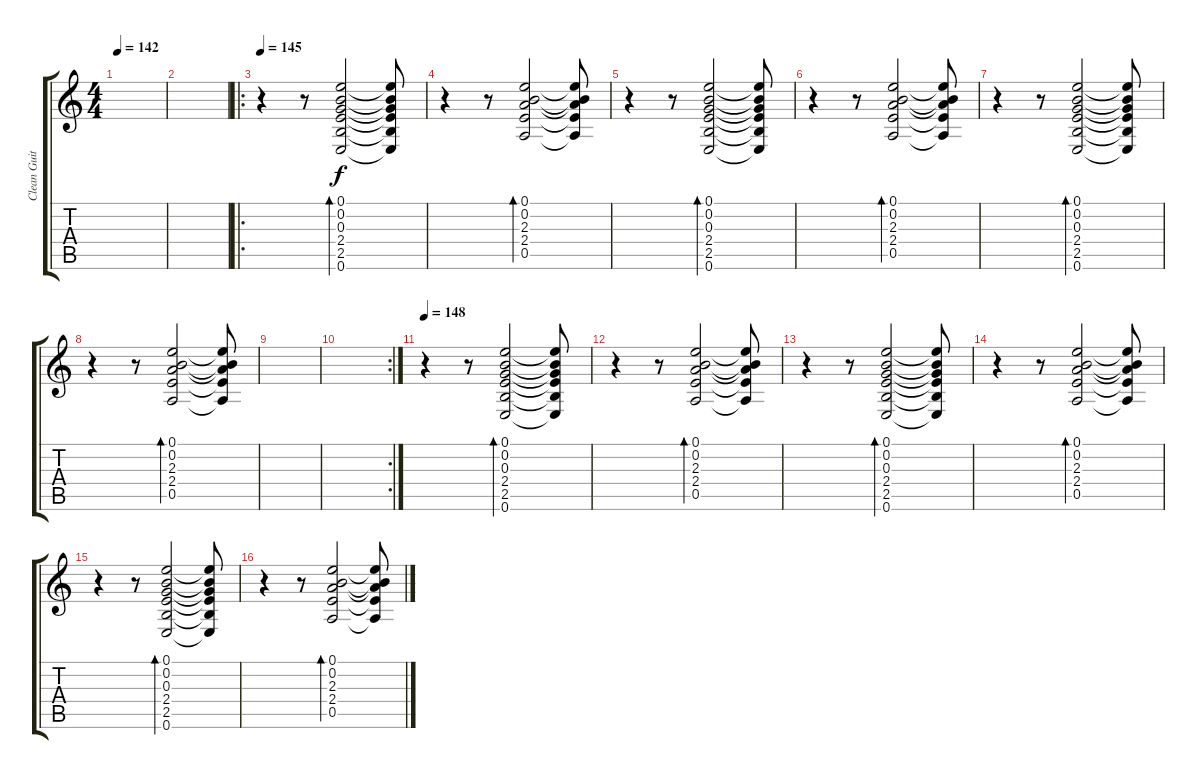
\track ("Clean Guitar" "Clean Guit") {instrument electricguitarclean}
\staff {score tabs}
\tuning (E4 B3 G3 D3 A2 E2) {hide}
\ts (4 4)
\tempo 142
\clef g2
\ks c
|
|
\ro
\tempo 145
r.4{volume 8} r.8 (0.1 0.2 0.3 2.4 2.5 0.6).2{bd 60} (0.1{t} 0.2{t} 0.3{t} 2.4{t} 2.5{t} 0.6{t}).8 |
r.4 r.8 (0.1 0.2 2.3 2.4 0.5).2{bd 120} (0.1{t} 0.2{t} 2.3{t} 2.4{t} 0.5{t}).8 |
r.4 r.8 (0.1 0.2 0.3 2.4 2.5 0.6).2{bd 120} (0.1{t} 0.2{t} 0.3{t} 2.4{t} 2.5{t} 0.6{t}).8 |
r.4 r.8 (0.1 0.2 2.3 2.4 0.5).2{bd 120} (0.1{t} 0.2{t} 2.3{t} 2.4{t} 0.5{t}).8 |
r.4 r.8 (0.1 0.2 0.3 2.4 2.5 0.6).2{bd 120} (0.1{t} 0.2{t} 0.3{t} 2.4{t} 2.5{t} 0.6{t}).8 |
r.4 r.8 (0.1 0.2 2.3 2.4 0.5).2{bd 120} (0.1{t} 0.2{t} 2.3{t} 2.4{t} 0.5{t}).8 |
|
\rc 2
|
\tempo 148
r.4{volume 8} r.8 (0.1 0.2 0.3 2.4 2.5 0.6).2{bd 60} (0.1{t} 0.2{t} 0.3{t} 2.4{t} 2.5{t} 0.6{t}).8 |
r.4 r.8 (0.1 0.2 2.3 2.4 0.5).2{bd 120} (0.1{t} 0.2{t} 2.3{t} 2.4{t} 0.5{t}).8 |
r.4 r.8 (0.1 0.2 0.3 2.4 2.5 0.6).2{bd 120} (0.1{t} 0.2{t} 0.3{t} 2.4{t} 2.5{t} 0.6{t}).8 |
r.4 r.8 (0.1 0.2 2.3 2.4 0.5).2{bd 120} (0.1{t} 0.2{t} 2.3{t} 2.4{t} 0.5{t}).8 |
r.4 r.8 (0.1 0.2 0.3 2.4 2.5 0.6).2{bd 120} (0.1{t} 0.2{t} 0.3{t} 2.4{t} 2.5{t} 0.6{t}).8 |
r.4 r.8 (0.1 0.2 2.3 2.4 0.5).2{bd 120} (0.1{t} 0.2{t} 2.3{t} 2.4{t} 0.5{t}).8
